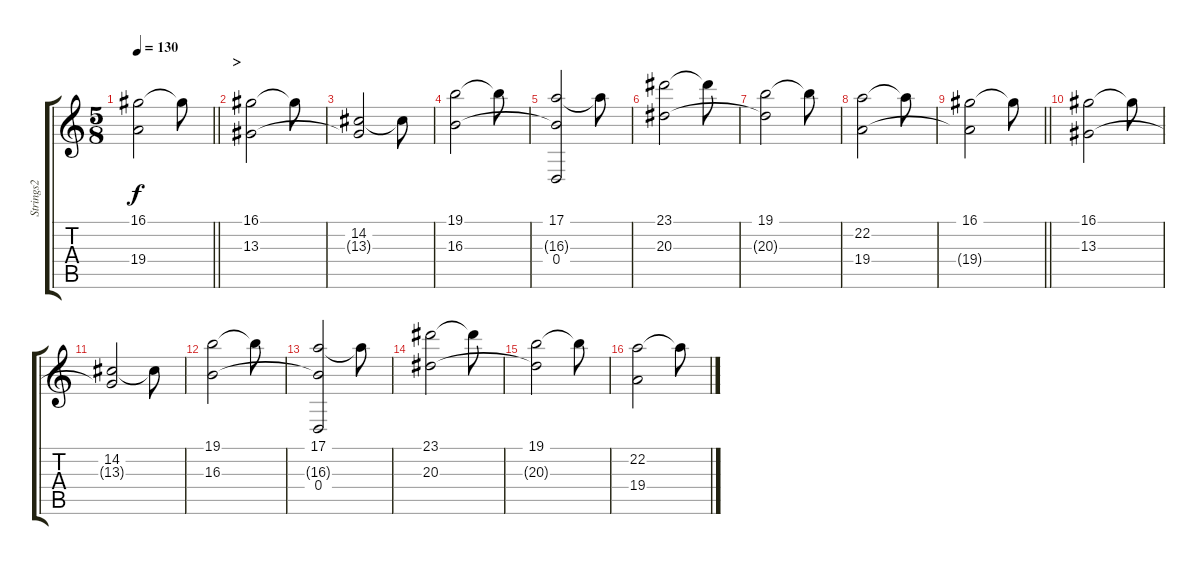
\track ("Strings2" "Strings2") {instrument synthstrings1}
\staff {score tabs}
\tuning (E4 B3 G3 D3 A2 E2) {hide}
\ts (5 8)
\tempo 130
\clef g2
\barLineRight lightlight
\ks c
(16.1 19.4{t}).2{dy f} 16.1{t}.8 |
\section ("" ">")
(16.1 13.3).2 16.1{t}.8 |
(14.2 13.3{t}).2 14.2{t}.8 |
(19.1 16.3).2 19.1{t}.8 |
(17.1 16.3{t} 0.4).2 17.1{t}.8 |
(23.1 20.3).2 23.1{t}.8 |
(19.1 20.3{t}).2 19.1{t}.8 |
(22.2 19.4).2 22.2{t}.8 |
\barLineRight lightlight
(16.1 19.4{t}).2 16.1{t}.8 |
(16.1 13.3).2 16.1{t}.8 |
(14.2 13.3{t}).2 14.2{t}.8 |
(19.1 16.3).2 19.1{t}.8 |
(17.1 16.3{t} 0.4).2 17.1{t}.8 |
(23.1 20.3).2 23.1{t}.8 |
(19.1 20.3{t}).2 19.1{t}.8 |
(22.2 19.4).2 22.2{t}.8
